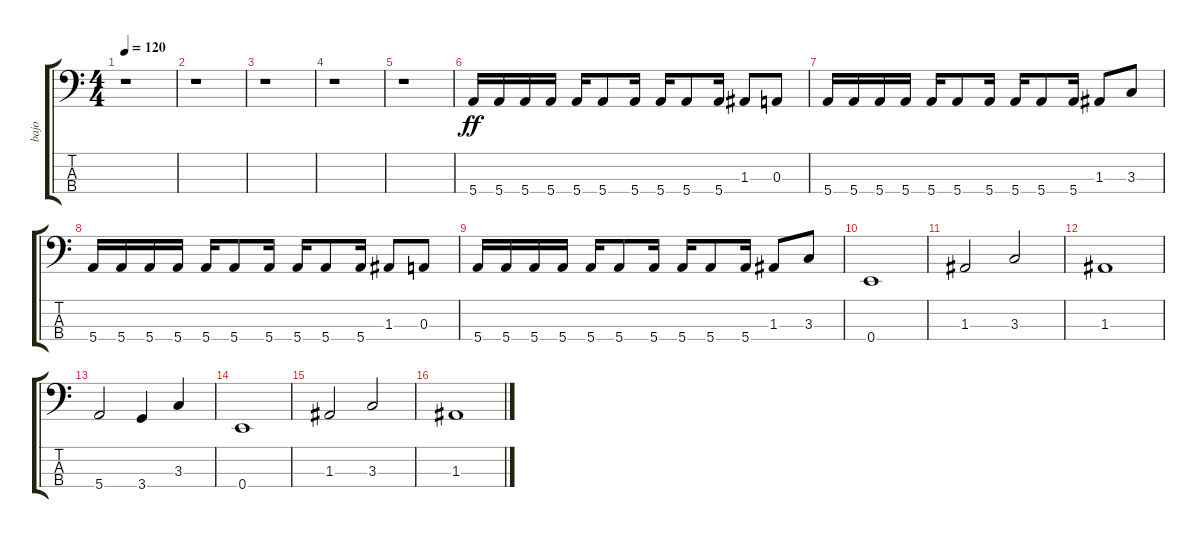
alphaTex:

\track ("bajo" "bajo") {instrument electricbassfinger}
\staff {score tabs}
\tuning (G2 D2 A1 E1) {hide}
\ts (4 4)
\tempo 120
\clef f4
\ks c
r.1{dy ff} |
r.1 |
r.1 |
r.1 |
r.1 |
5.4.16 5.4.16 5.4.16 5.4.16 5.4.16 5.4.8 5.4.16 5.4.16 5.4.8 5.4.16 1.3.8 0.3.8 |
5.4.16 5.4.16 5.4.16 5.4.16 5.4.16 5.4.8 5.4.16 5.4.16 5.4.8 5.4.16 1.3.8 3.3.8 |
5.4.16 5.4.16 5.4.16 5.4.16 5.4.16 5.4.8 5.4.16 5.4.16 5.4.8 5.4.16 1.3.8 0.3.8 |
5.4.16 5.4.16 5.4.16 5.4.16 5.4.16 5.4.8 5.4.16 5.4.16 5.4.8 5.4.16 1.3.8 3.3.8 |
0.4.1 |
1.3.2 3.3.2 |
1.3.1 |
5.4.2 3.4.4 3.3.4 |
0.4.1 |
1.3.2 3.3.2 |
1.3.1
